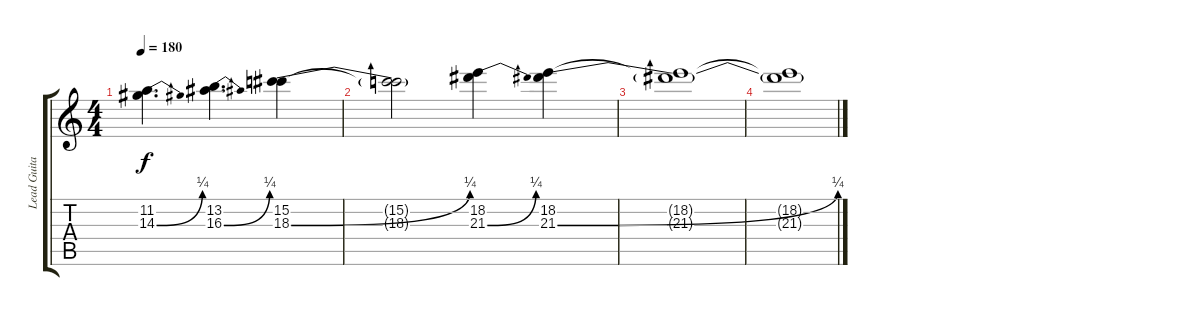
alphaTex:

\track ("Lead Guitar" "Lead Guita") {instrument distortionguitar}
\staff {score tabs}
\tuning (Eb4 Bb3 Gb3 Db3 Ab2 Db2) {hide}
\ts (4 4)
\tempo 180
\clef g2
\ks c
(11.2 14.3{be (bend 0 0 60 1)}).4{d dy f} (13.2 16.3{be (bend 0 0 60 1)}).4{d} (15.2 18.3{be (bend 0 0 60 1)}).4 |
(15.2{t} 18.3{t}).2 (18.2 21.3{be (bend 0 0 60 1)}).4 (18.2 21.3{be (bend 0 0 60 1)}).4 |
(18.2{t} 21.3{t}).1 |
(18.2{t} 21.3{t}).1
